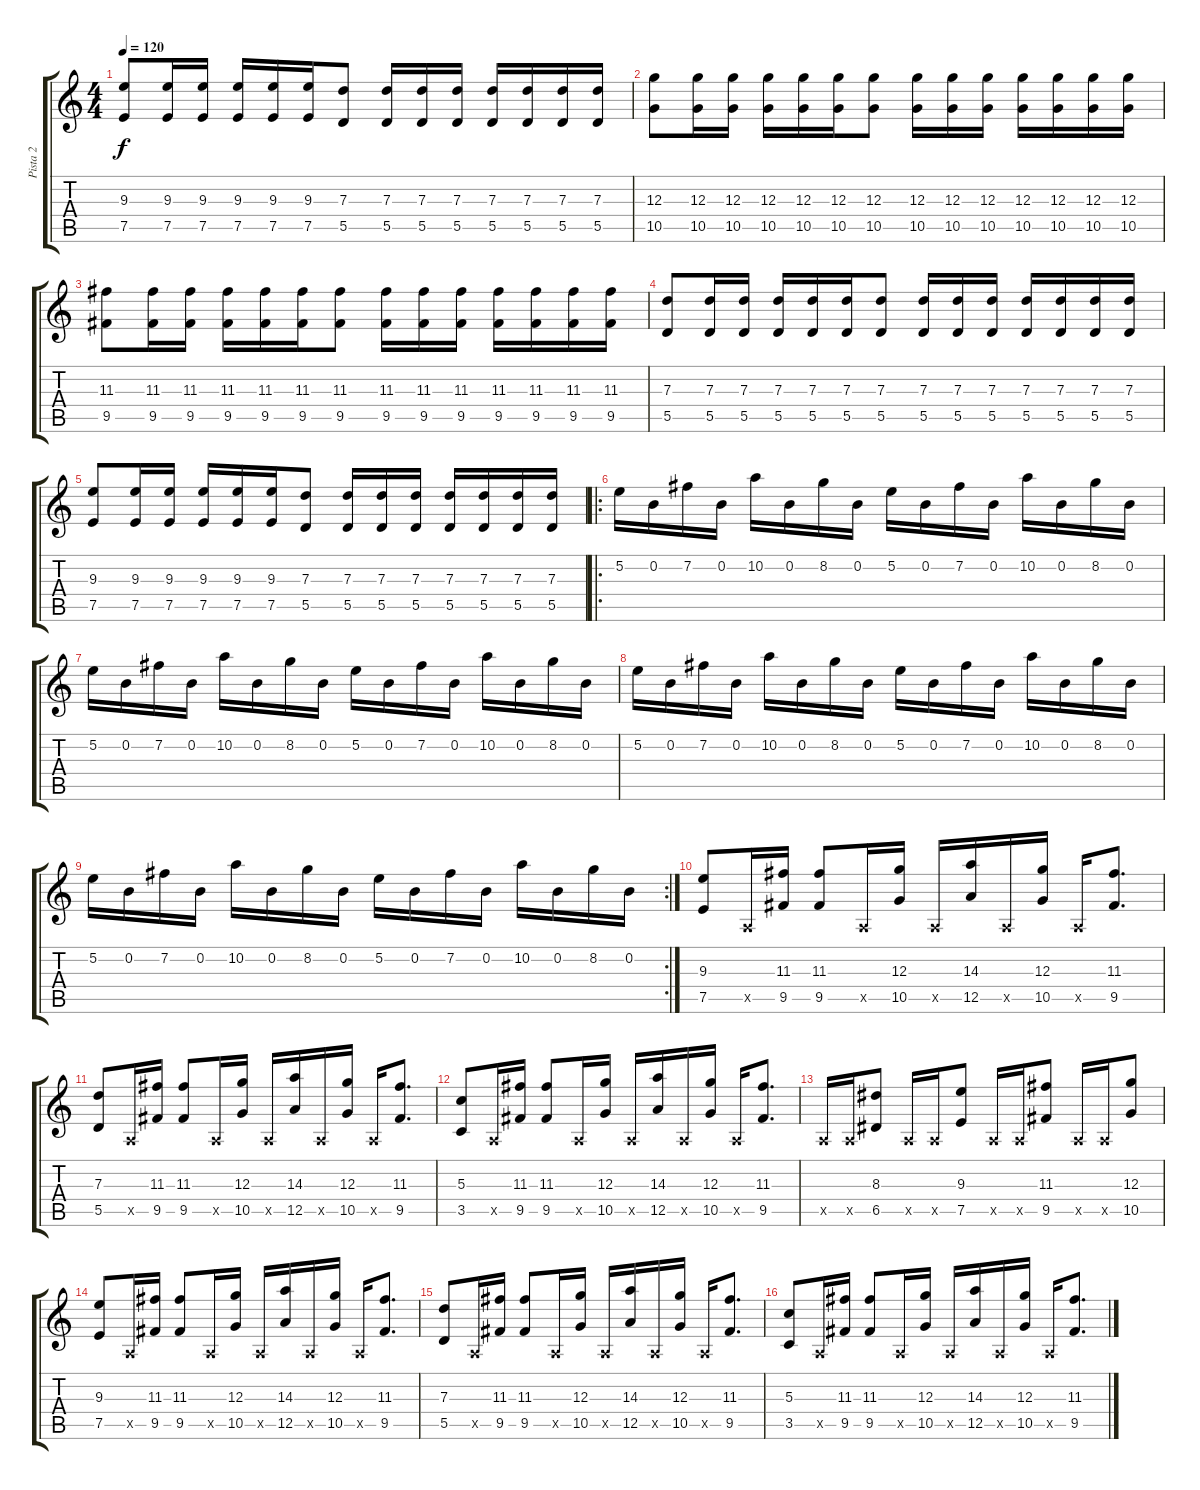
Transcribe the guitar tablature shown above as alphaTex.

\track ("Pista 2" "Pista 2") {instrument distortionguitar}
\staff {score tabs}
\tuning (E4 B3 G3 D3 A2 E2) {hide}
\ts (4 4)
\tempo 120
\clef g2
\ks c
(9.3 7.5).8{dy f} (9.3 7.5).16 (9.3 7.5).16 (9.3 7.5).16 (9.3 7.5).16 (9.3 7.5).16 (7.3 5.5).8 (7.3 5.5).16 (7.3 5.5).16 (7.3 5.5).16 (7.3 5.5).16 (7.3 5.5).16 (7.3 5.5).16 (7.3 5.5).16 |
(12.3 10.5).8 (12.3 10.5).16 (12.3 10.5).16 (12.3 10.5).16 (12.3 10.5).16 (12.3 10.5).16 (12.3 10.5).8 (12.3 10.5).16 (12.3 10.5).16 (12.3 10.5).16 (12.3 10.5).16 (12.3 10.5).16 (12.3 10.5).16 (12.3 10.5).16 |
(11.3 9.5).8 (11.3 9.5).16 (11.3 9.5).16 (11.3 9.5).16 (11.3 9.5).16 (11.3 9.5).16 (11.3 9.5).8 (11.3 9.5).16 (11.3 9.5).16 (11.3 9.5).16 (11.3 9.5).16 (11.3 9.5).16 (11.3 9.5).16 (11.3 9.5).16 |
(7.3 5.5).8 (7.3 5.5).16 (7.3 5.5).16 (7.3 5.5).16 (7.3 5.5).16 (7.3 5.5).16 (7.3 5.5).8 (7.3 5.5).16 (7.3 5.5).16 (7.3 5.5).16 (7.3 5.5).16 (7.3 5.5).16 (7.3 5.5).16 (7.3 5.5).16 |
(9.3 7.5).8 (9.3 7.5).16 (9.3 7.5).16 (9.3 7.5).16 (9.3 7.5).16 (9.3 7.5).16 (7.3 5.5).8 (7.3 5.5).16 (7.3 5.5).16 (7.3 5.5).16 (7.3 5.5).16 (7.3 5.5).16 (7.3 5.5).16 (7.3 5.5).16 |
\ro
5.2.16 0.2.16 7.2.16 0.2.16 10.2.16 0.2.16 8.2.16 0.2.16 5.2.16 0.2.16 7.2.16 0.2.16 10.2.16 0.2.16 8.2.16 0.2.16 |
5.2.16 0.2.16 7.2.16 0.2.16 10.2.16 0.2.16 8.2.16 0.2.16 5.2.16 0.2.16 7.2.16 0.2.16 10.2.16 0.2.16 8.2.16 0.2.16 |
5.2.16 0.2.16 7.2.16 0.2.16 10.2.16 0.2.16 8.2.16 0.2.16 5.2.16 0.2.16 7.2.16 0.2.16 10.2.16 0.2.16 8.2.16 0.2.16 |
\rc 2
5.2.16 0.2.16 7.2.16 0.2.16 10.2.16 0.2.16 8.2.16 0.2.16 5.2.16 0.2.16 7.2.16 0.2.16 10.2.16 0.2.16 8.2.16 0.2.16 |
(9.3 7.5).8 0.5{x}.16 (11.3 9.5).16 (11.3 9.5).8 0.5{x}.16 (12.3 10.5).16 0.5{x}.16 (14.3 12.5).16 0.5{x}.16 (12.3 10.5).16 0.5{x}.16 (11.3 9.5).8{d} |
(7.3 5.5).8 0.5{x}.16 (11.3 9.5).16 (11.3 9.5).8 0.5{x}.16 (12.3 10.5).16 0.5{x}.16 (14.3 12.5).16 0.5{x}.16 (12.3 10.5).16 0.5{x}.16 (11.3 9.5).8{d} |
(5.3 3.5).8 0.5{x}.16 (11.3 9.5).16 (11.3 9.5).8 0.5{x}.16 (12.3 10.5).16 0.5{x}.16 (14.3 12.5).16 0.5{x}.16 (12.3 10.5).16 0.5{x}.16 (11.3 9.5).8{d} |
0.5{x}.16 0.5{x}.16 (8.3 6.5).8 0.5{x}.16 0.5{x}.16 (9.3 7.5).8 0.5{x}.16 0.5{x}.16 (11.3 9.5).8 0.5{x}.16 0.5{x}.16 (12.3 10.5).8 |
(9.3 7.5).8 0.5{x}.16 (11.3 9.5).16 (11.3 9.5).8 0.5{x}.16 (12.3 10.5).16 0.5{x}.16 (14.3 12.5).16 0.5{x}.16 (12.3 10.5).16 0.5{x}.16 (11.3 9.5).8{d} |
(7.3 5.5).8 0.5{x}.16 (11.3 9.5).16 (11.3 9.5).8 0.5{x}.16 (12.3 10.5).16 0.5{x}.16 (14.3 12.5).16 0.5{x}.16 (12.3 10.5).16 0.5{x}.16 (11.3 9.5).8{d} |
(5.3 3.5).8 0.5{x}.16 (11.3 9.5).16 (11.3 9.5).8 0.5{x}.16 (12.3 10.5).16 0.5{x}.16 (14.3 12.5).16 0.5{x}.16 (12.3 10.5).16 0.5{x}.16 (11.3 9.5).8{d}
